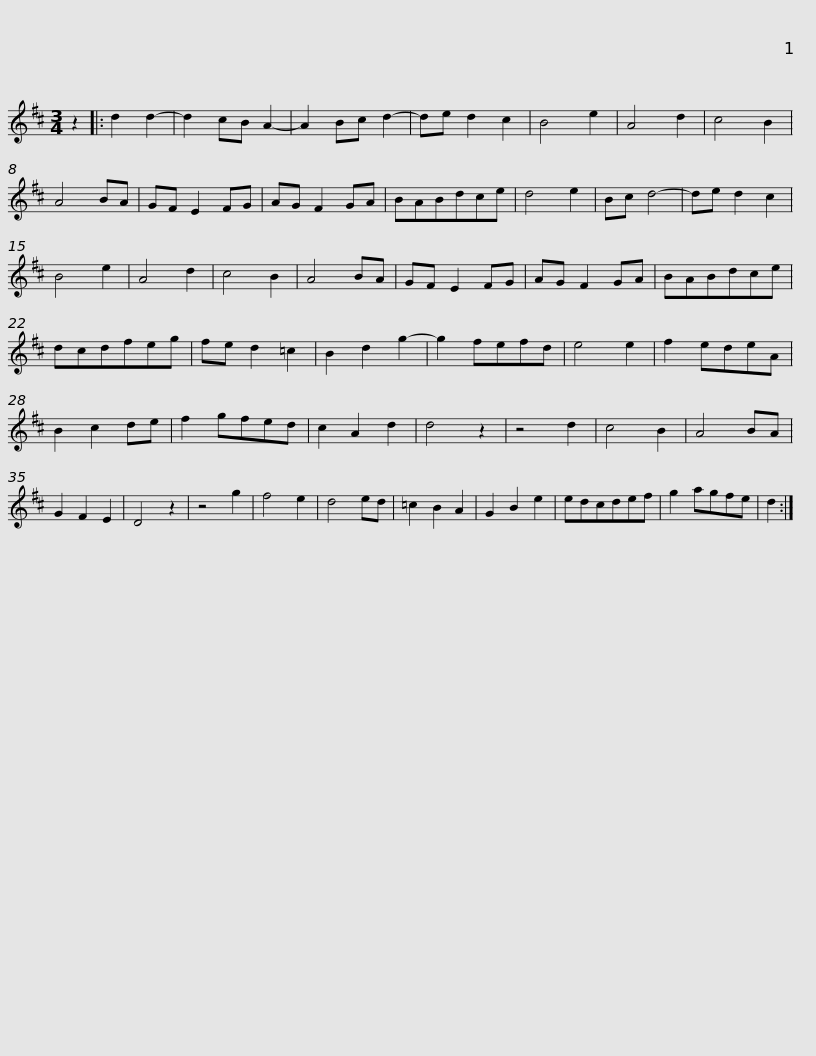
X:1
L:1/8
M:3/4
I:linebreak $
K:D
V:1 treble
V:1
 z2 |: d2 d2- | d2 cB A2- | A2 Bc d2- | de d2 c2 | %5
 B4 e2 | A4 d2 | c4 B2 | A4 BA | GF E2 FG | %10
 AG F2 GA |$ BABdce | d4 e2 | Bc d4- | de d2 c2 | %15
 B4 e2 | A4 d2 | c4 B2 | A4 BA | GF E2 FG | %20
 AG F2 GA | BABdce |$ dcdfeg | fe d2 =c2 | B2 d2 g2- | %25
 g2 fefd | e4 e2 | f2 edeA | B2 c2 de | f2 gfed | %30
 c2 A2 d2 | d4 z2 | z4 d2 |$ c4 B2 | A4 BA | %35
 G2 F2 E2 | D4 z2 | z4 g2 | f4 e2 | d4 ed | %40
 =c2 B2 A2 | G2 B2 e2 | edcdef | g2 agfe | d2 :| %45
